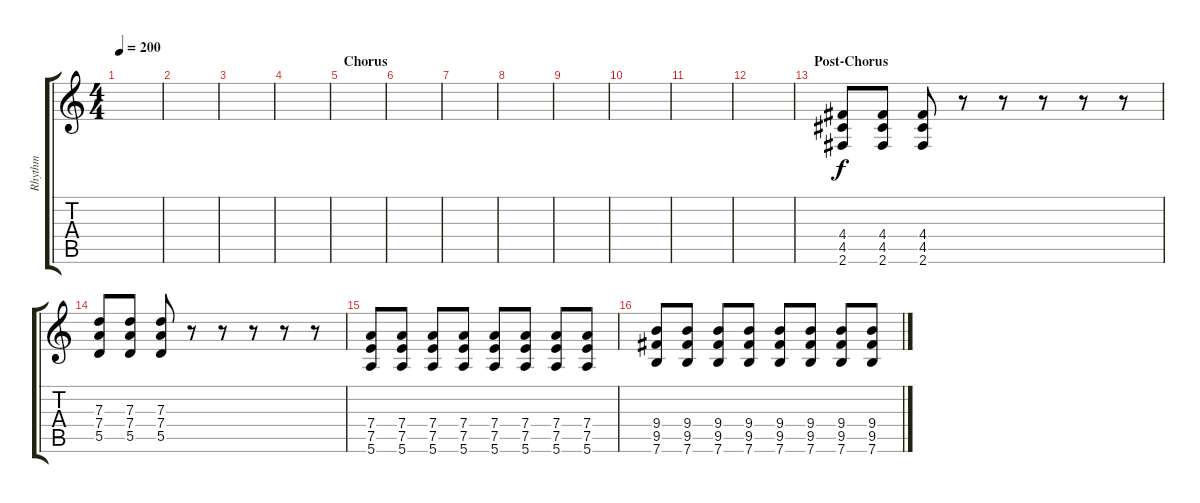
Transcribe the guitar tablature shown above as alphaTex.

\track ("Rhythm" "Rhythm") {instrument distortionguitar}
\staff {score tabs}
\tuning (E4 B3 G3 D3 A2 E2) {hide}
\ts (4 4)
\tempo 200
\clef g2
\ks c
|
|
|
|
\section ("" "Chorus")
|
|
|
|
|
|
|
|
\section ("" "Post-Chorus")
(4.4 4.5 2.6).8 (4.4 4.5 2.6).8 (4.4 4.5 2.6).8 r.8 r.8 r.8 r.8 r.8 |
(7.3 7.4 5.5).8 (7.3 7.4 5.5).8 (7.3 7.4 5.5).8 r.8 r.8 r.8 r.8 r.8 |
(7.4 7.5 5.6).8 (7.4 7.5 5.6).8 (7.4 7.5 5.6).8 (7.4 7.5 5.6).8 (7.4 7.5 5.6).8 (7.4 7.5 5.6).8 (7.4 7.5 5.6).8 (7.4 7.5 5.6).8 |
(9.4 9.5 7.6).8 (9.4 9.5 7.6).8 (9.4 9.5 7.6).8 (9.4 9.5 7.6).8 (9.4 9.5 7.6).8 (9.4 9.5 7.6).8 (9.4 9.5 7.6).8 (9.4 9.5 7.6).8
